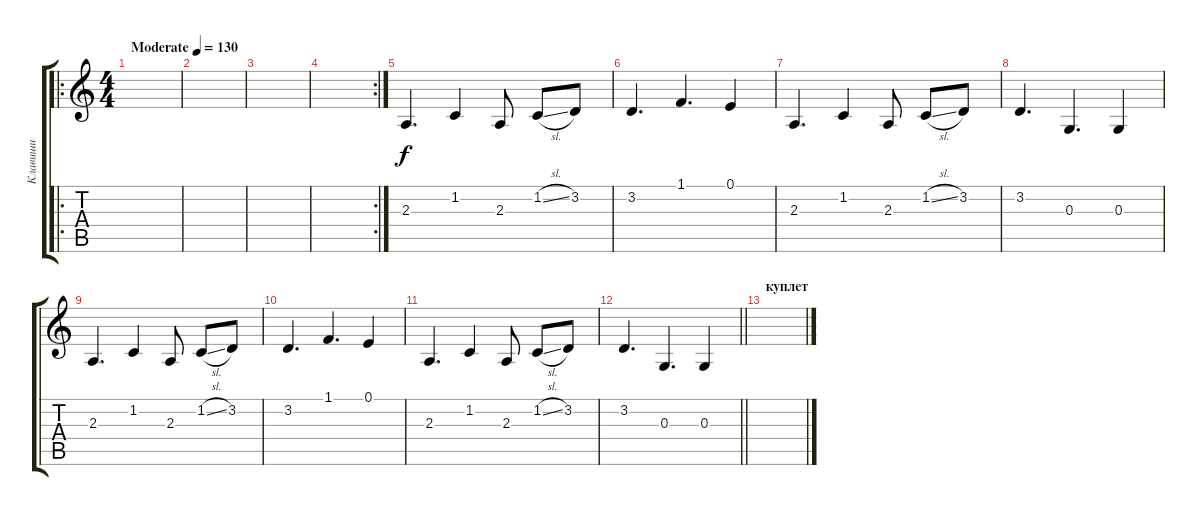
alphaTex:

\track ("Клавиши" "Клавиши") {instrument tangoaccordion}
\staff {score tabs}
\tuning (E4 B3 G3 D3 A2 E2) {hide}
\ro
\ts (4 4)
\tempo (130 "Moderate")
\clef g2
\ks c
|
|
|
\rc 2
|
2.3.4{d} 1.2.4 2.3.8 1.2{sl}.8 3.2.8 |
3.2.4{d} 1.1.4{d} 0.1.4 |
2.3.4{d} 1.2.4 2.3.8 1.2{sl}.8 3.2.8 |
3.2.4{d} 0.3.4{d} 0.3.4 |
2.3.4{d} 1.2.4 2.3.8 1.2{sl}.8 3.2.8 |
3.2.4{d} 1.1.4{d} 0.1.4 |
2.3.4{d} 1.2.4 2.3.8 1.2{sl}.8 3.2.8 |
\barLineRight lightlight
3.2.4{d} 0.3.4{d} 0.3.4 |
\section ("" "куплет")
